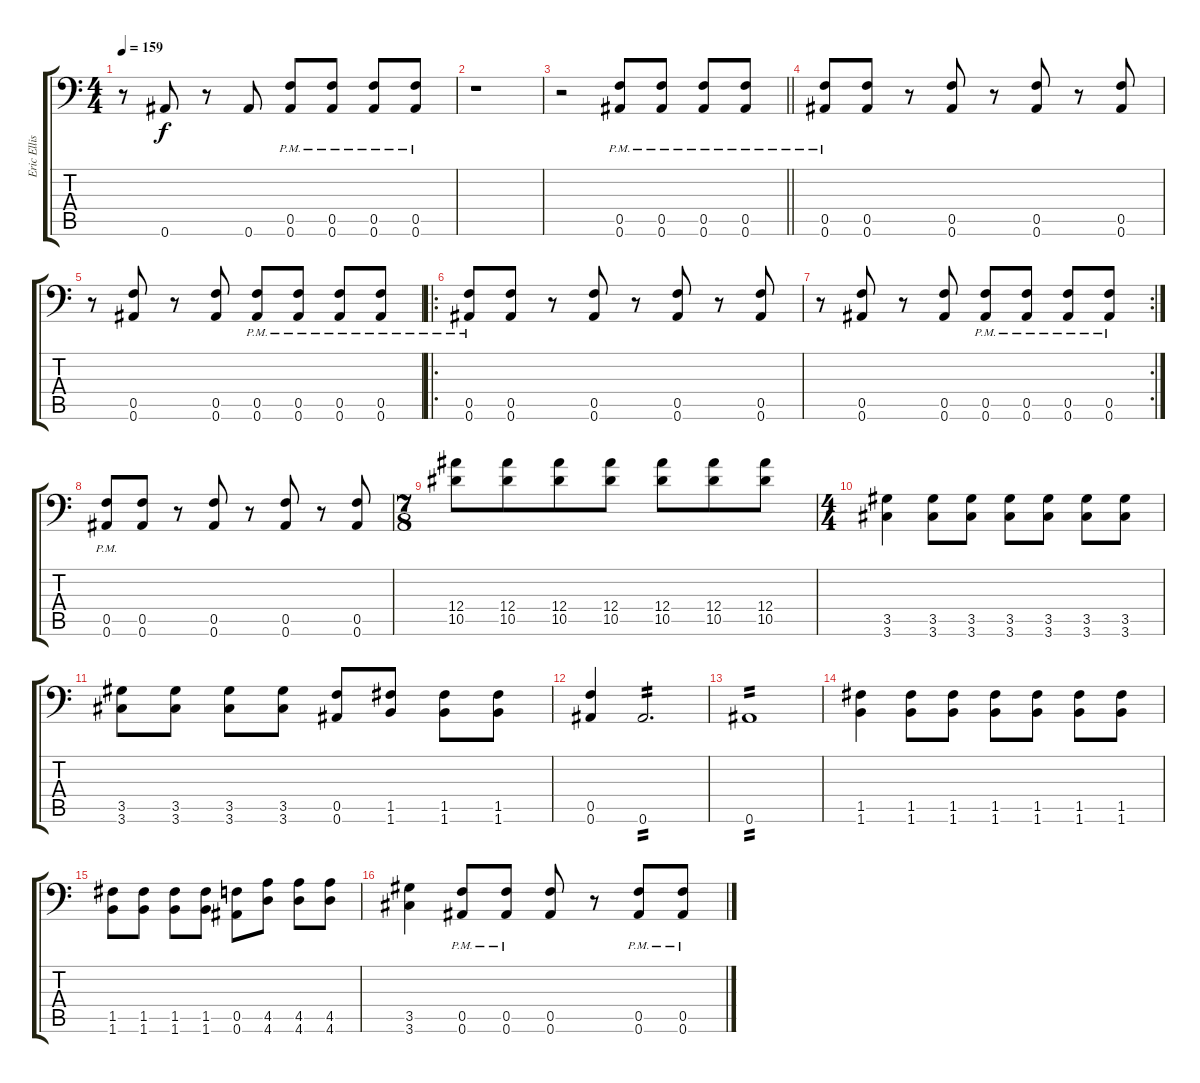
\track ("Eric Ellis" "Eric Ellis") {instrument distortionguitar}
\staff {score tabs}
\tuning (C4 G3 Eb3 Bb2 F2 Bb1) {hide}
\ts (4 4)
\tempo 159
\clef f4
\ks c
r.8{dy f} 0.6.8 r.8 0.6.8 (0.5{pm} 0.6{pm}).8 (0.5{pm} 0.6{pm}).8 (0.5{pm} 0.6{pm}).8 (0.5{pm} 0.6{pm}).8 |
r.1 |
\barLineRight lightlight
r.2 (0.5{pm} 0.6{pm}).8 (0.5{pm} 0.6{pm}).8 (0.5{pm} 0.6{pm}).8 (0.5{pm} 0.6{pm}).8 |
(0.5{pm} 0.6{pm}).8 (0.5 0.6).8 r.8 (0.5 0.6).8 r.8 (0.5 0.6).8 r.8 (0.5 0.6).8 |
r.8 (0.5 0.6).8 r.8 (0.5 0.6).8 (0.5{pm} 0.6{pm}).8 (0.5{pm} 0.6{pm}).8 (0.5{pm} 0.6{pm}).8 (0.5{pm} 0.6{pm}).8 |
\ro
(0.5{pm} 0.6{pm}).8 (0.5 0.6).8 r.8 (0.5 0.6).8 r.8 (0.5 0.6).8 r.8 (0.5 0.6).8 |
\rc 2
r.8 (0.5 0.6).8 r.8 (0.5 0.6).8 (0.5{pm} 0.6{pm}).8 (0.5{pm} 0.6{pm}).8 (0.5{pm} 0.6{pm}).8 (0.5{pm} 0.6{pm}).8 |
(0.5{pm} 0.6{pm}).8 (0.5 0.6).8 r.8 (0.5 0.6).8 r.8 (0.5 0.6).8 r.8 (0.5 0.6).8 |
\ts (7 8)
(12.4 10.5).8 (12.4 10.5).8 (12.4 10.5).8 (12.4 10.5).8 (12.4 10.5).8 (12.4 10.5).8 (12.4 10.5).8 |
\ts (4 4)
(3.5 3.6).4 (3.5 3.6).8 (3.5 3.6).8 (3.5 3.6).8 (3.5 3.6).8 (3.5 3.6).8 (3.5 3.6).8 |
(3.5 3.6).8 (3.5 3.6).8 (3.5 3.6).8 (3.5 3.6).8 (0.5 0.6).8 (1.5 1.6).8 (1.5 1.6).8 (1.5 1.6).8 |
(0.5 0.6).4 0.6.2{d tp 2} |
0.6.1{tp 2} |
(1.5 1.6).4{instrument distortionguitar} (1.5 1.6).8 (1.5 1.6).8 (1.5 1.6).8 (1.5 1.6).8 (1.5 1.6).8 (1.5 1.6).8 |
(1.5 1.6).8 (1.5 1.6).8 (1.5 1.6).8 (1.5 1.6).8 (0.5 0.6).8 (4.5 4.6).8 (4.5 4.6).8 (4.5 4.6).8 |
(3.5 3.6).4 (0.5{pm} 0.6{pm}).8 (0.5{pm} 0.6{pm}).8 (0.5 0.6).8 r.8 (0.5{pm} 0.6{pm}).8 (0.5{pm} 0.6{pm}).8
